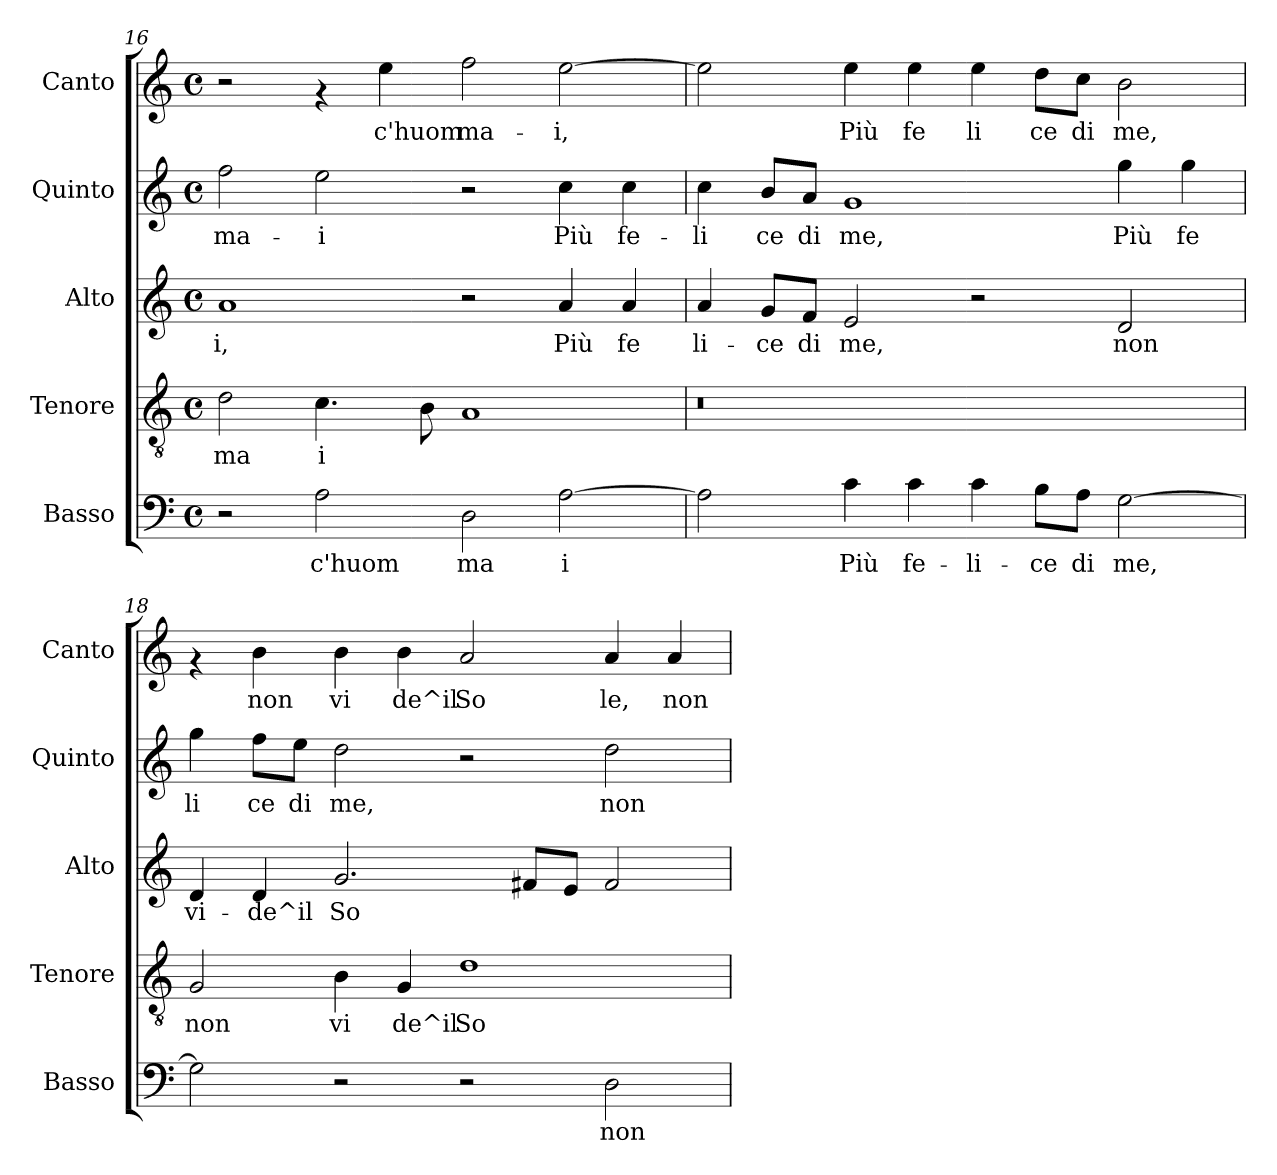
**kern	**text	**kern	**text	**kern	**text	**kern	**text	**kern	**text
*part5	*part5	*part4	*part4	*part3	*part3	*part2	*part2	*part1	*part1
*staff5	*staff5	*staff4	*staff4	*staff3	*staff3	*staff2	*staff2	*staff1	*staff1
*I"Basso	*	*I"Tenore	*	*I"Alto	*	*I"Quinto	*	*I"Canto	*
*I'Basso	*	*I'Tenore	*	*I'Alto	*	*I'Quinto	*	*I'Canto	*
*clefF4	*	*clefGv2	*	*clefG2	*	*clefG2	*	*clefG2	*
*k[]	*	*k[]	*	*k[]	*	*k[]	*	*k[]	*
*C:	*	*C:	*	*C:	*	*C:	*	*C:	*
*M4/4	*	*M4/4	*	*M4/4	*	*M4/4	*	*M4/4	*
*met(c)	*	*met(c)	*	*met(c)	*	*met(c)	*	*met(c)	*
=16	=16	=16	=16	=16	=16	=16	=16	=16	=16
!	!	!	!LO:LY:b:cj	!	!LO:LY:b:cj	!	!LO:LY:b:cj	!	!
2r	.	2d\	ma	1a	i,	2ff\	ma-	2r	.
!	!LO:LY:b:cj	!	!LO:LY:b:cj	!	!	!	!LO:LY:b:cj	!	!
2A\	c'huom	4.c\	i	.	.	2ee\	-i	4rf	.
!	!	!	!	!	!	!	!	!	!LO:LY:b:cj
.	.	.	.	.	.	.	.	4ee\	c'huom
!	!	!	!LO:LY:b:cj	!	!	!	!	!	!
.	.	8B\	.	.	.	.	.	.	.
!	!LO:LY:b:cj	!	!LO:LY:b:cj	!	!	!	!	!	!LO:LY:b:cj
2D\	ma	1A	.	2r	.	2r	.	2ff\	ma-
!	!LO:LY:b:cj	!	!	!	!LO:LY:b:cj	!	!LO:LY:b:cj	!	!LO:LY:b:cj
[<2A\	i	.	.	4a/	Più	4cc\	Più	[<2ee\	-i,
!	!	!	!	!	!LO:LY:b:cj	!	!LO:LY:b:cj	!	!
.	.	.	.	4a/	fe	4cc\	fe-	.	.
!!LO:LB:g=z
=17	=17	=17	=17	=17	=17	=17	=17	=17	=17
!	!LO:LY:b:cj	!	!	!	!LO:LY:b:cj	!	!LO:LY:b:cj	!	!LO:LY:b:cj
2A\]	.	0r	.	4a/	li-	4cc\	-li	2ee\]	.
!	!	!	!	!	!LO:LY:b:cj	!	!LO:LY:b:cj	!	!
.	.	.	.	8g/L	-ce	8b/L	ce	.	.
!	!	!	!	!	!LO:LY:b:cj	!	!LO:LY:b:cj	!	!
.	.	.	.	8f/J	di	8a/J	di	.	.
!	!LO:LY:b:cj	!	!	!	!LO:LY:b:cj	!	!LO:LY:b:cj	!	!LO:LY:b:cj
4c\	Più	.	.	2e/	me,	1g	me,	4ee\	Più
!	!LO:LY:b:cj	!	!	!	!	!	!	!	!LO:LY:b:cj
4c\	fe-	.	.	.	.	.	.	4ee\	fe
!	!LO:LY:b:cj	!	!	!	!	!	!	!	!LO:LY:b:cj
4c\	-li-	.	.	2r	.	.	.	4ee\	li
!	!LO:LY:b:cj	!	!	!	!	!	!	!	!LO:LY:b:cj
8B\L	-ce	.	.	.	.	.	.	8dd\L	ce
!	!LO:LY:b:cj	!	!	!	!	!	!	!	!LO:LY:b:cj
8A\J	di	.	.	.	.	.	.	8cc\J	di
!	!LO:LY:b:cj	!	!	!	!LO:LY:b:cj	!	!LO:LY:b:cj	!	!LO:LY:b:cj
[>2G\	me,	.	.	2d/	non	4gg\	Più	2b\	me,
!	!	!	!	!	!	!	!LO:LY:b:cj	!	!
.	.	.	.	.	.	4gg\	fe	.	.
=18	=18	=18	=18	=18	=18	=18	=18	=18	=18
!	!LO:LY:b:cj	!	!LO:LY:b:cj	!	!LO:LY:b:cj	!	!LO:LY:b:cj	!	!
2G\]	.	2G/	non	4d/	vi-	4gg\	li	4rf	.
!	!	!	!	!	!LO:LY:b:cj	!	!LO:LY:b:cj	!	!LO:LY:b:cj
.	.	.	.	4d/	-de^il	8ff\L	ce	4b\	non
!	!	!	!	!	!	!	!LO:LY:b:cj	!	!
.	.	.	.	.	.	8ee\J	di	.	.
!	!	!	!LO:LY:b:cj	!	!LO:LY:b:cj	!	!LO:LY:b:cj	!	!LO:LY:b:cj
2r	.	4B\	vi	2.g/	So-	2dd\	me,	4b\	vi
!	!	!	!LO:LY:b:cj	!	!	!	!	!	!LO:LY:b:cj
.	.	4G/	de^il	.	.	.	.	4b\	de^il
!	!	!	!LO:LY:b:cj	!	!	!	!	!	!LO:LY:b:cj
2r	.	1d	So	.	.	2r	.	2a/	So
!	!	!	!	!	!LO:LY:b:cj	!	!	!	!
.	.	.	.	8f#X/L	--	.	.	.	.
!	!	!	!	!	!LO:LY:b:cj	!	!	!	!
.	.	.	.	8e/J	--	.	.	.	.
!	!LO:LY:b:cj	!	!	!	!LO:LY:b:cj	!	!LO:LY:b:cj	!	!LO:LY:b:cj
2D\	non	.	.	2f#/	--	2dd\	non	4a/	le,
!	!	!	!	!	!	!	!	!	!LO:LY:b:cj
.	.	.	.	.	.	.	.	4a/	non
=	=	=	=	=	=	=	=	=	=
*-	*-	*-	*-	*-	*-	*-	*-	*-	*-
